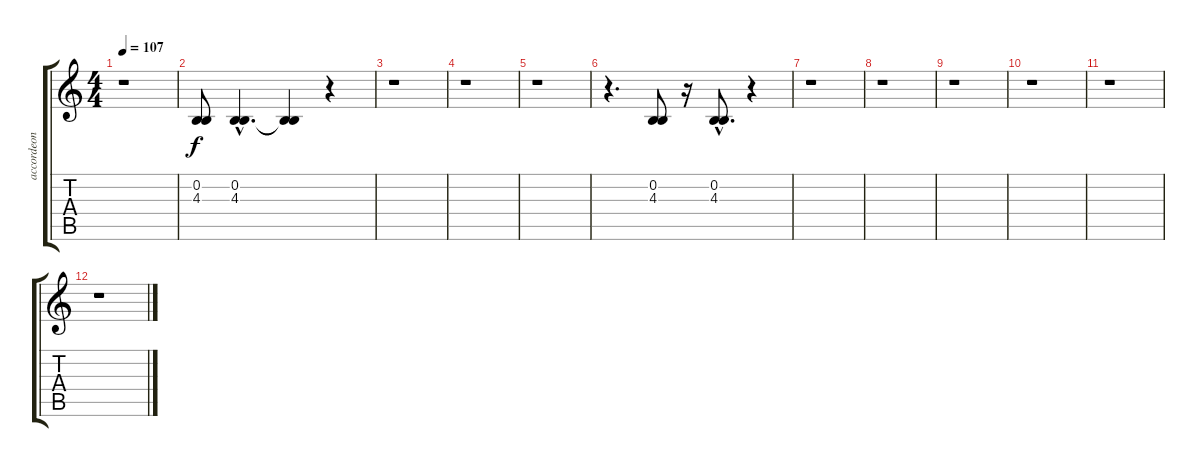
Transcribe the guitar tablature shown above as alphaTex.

\track ("accordeon basse" "accordeon ") {instrument accordion}
\staff {score tabs}
\tuning (E4 B3 G3 D3 A2 E2) {hide}
\ts (4 4)
\tempo 107
\clef g2
\ks c
r.1{dy f instrument accordion} |
(0.2 4.3).8 (0.2{hac} 4.3{hac}).4{d} (0.2{t} 4.3{t}).4 r.4 |
r.1 |
r.1 |
r.1 |
r.4{d} (0.2 4.3).8 r.16 (0.2{hac} 4.3{hac}).8{d} r.4 |
r.1 |
r.1 |
r.1 |
r.1 |
r.1 |
r.1
